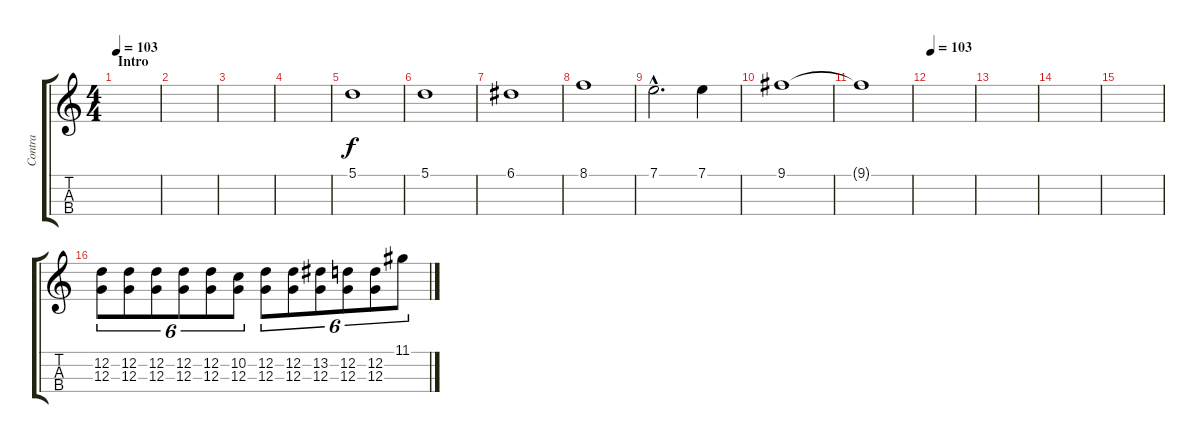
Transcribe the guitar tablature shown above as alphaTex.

\track ("Contra" "Contra") {instrument contrabass}
\staff {score tabs}
\tuning (A3 D3 G2 C2) {hide}
\ts (4 4)
\section ("" "Intro")
\tempo 103
\tempo 85
\tempo 103
\clef g2
\ks c
|
|
|
|
5.1.1{volume 11} |
5.1.1{volume 15} |
6.1.1 |
8.1.1 |
7.1{hac}.2{d} 7.1.4 |
9.1.1 |
9.1{t}.1 |
\tempo 103
|
|
|
|
(12.2 12.3).8{tu (6 4) volume 15 instrument stringensemble1} (12.2 12.3).8{tu (6 4)} (12.2 12.3).8{tu (6 4)} (12.2 12.3).8{tu (6 4)} (12.2 12.3).8{tu (6 4)} (10.2 12.3).8{tu (6 4)} (12.2 12.3).8{tu (6 4)} (12.2 12.3).8{tu (6 4)} (13.2 12.3).8{tu (6 4)} (12.2 12.3).8{tu (6 4)} (12.2 12.3).8{tu (6 4)} 11.1.8{tu (6 4)}
